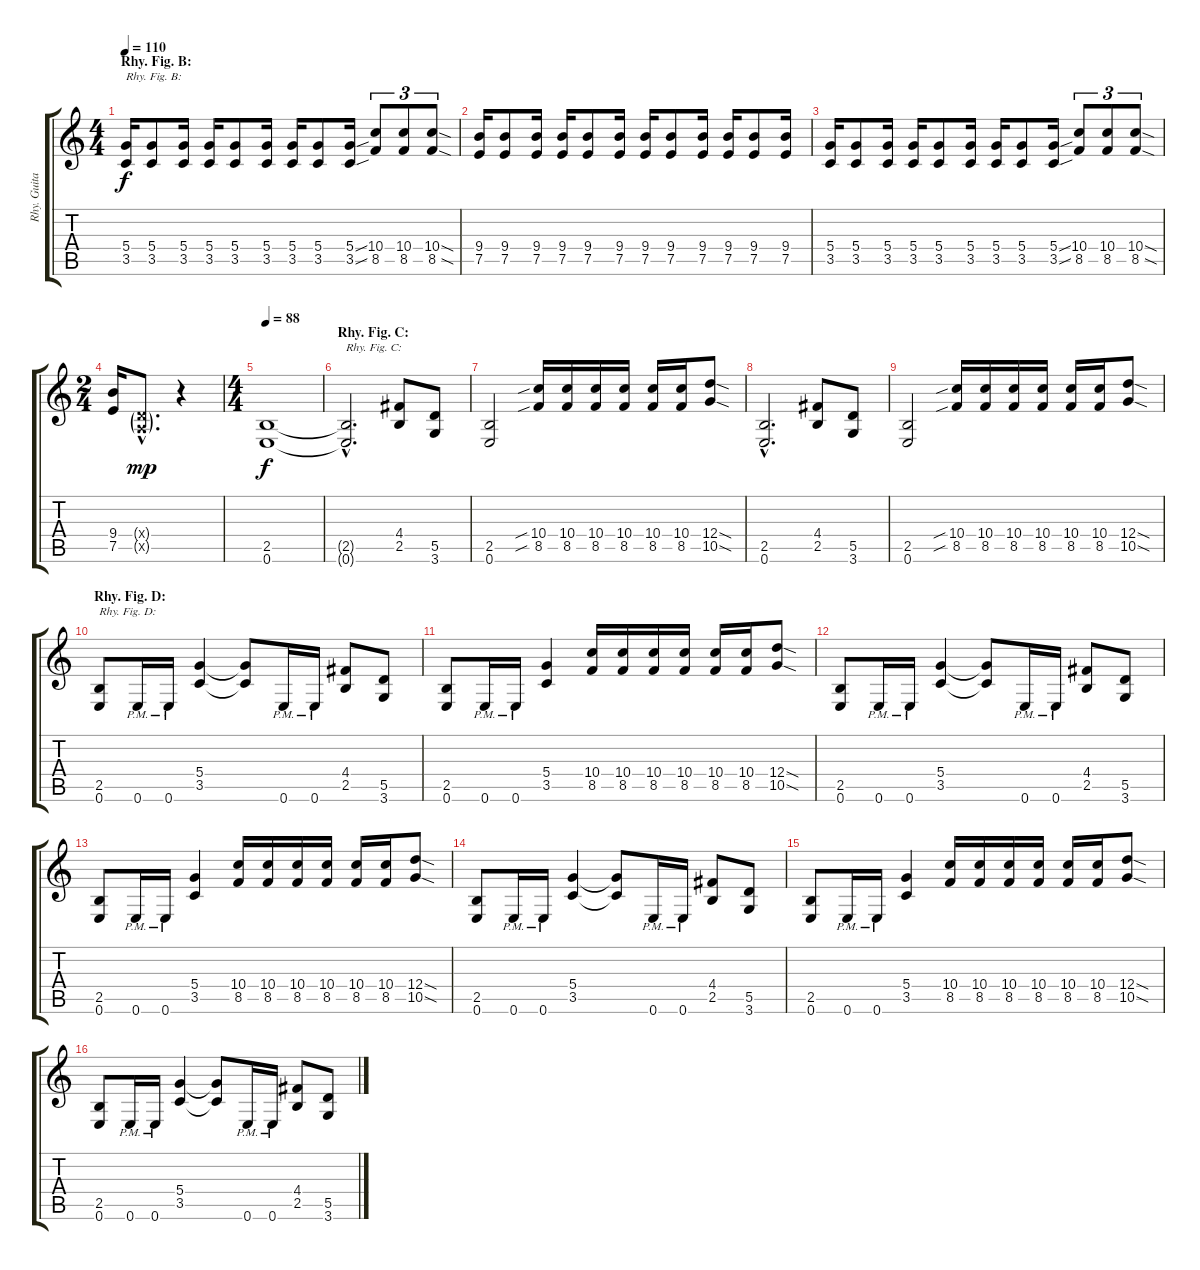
\track ("Rhy. Guitar 2" "Rhy. Guita") {instrument distortionguitar}
\staff {score tabs}
\tuning (E4 B3 G3 D3 A2 E2) {hide}
\ts (4 4)
\section ("" "Rhy. Fig. B:")
\tempo 110
\clef g2
\ks c
(5.4 3.5).16{txt "Rhy. Fig. B:" dy f} (5.4 3.5).8 (5.4 3.5).16 (5.4 3.5).16 (5.4 3.5).8 (5.4 3.5).16 (5.4 3.5).16 (5.4 3.5).8 (5.4{sou} 3.5{sou}).16 (10.4 8.5).8{tu (3 2)} (10.4 8.5).8{tu (3 2)} (10.4{sod} 8.5{sod}).8{tu (3 2)} |
(9.4 7.5).16 (9.4 7.5).8 (9.4 7.5).16 (9.4 7.5).16 (9.4 7.5).8 (9.4 7.5).16 (9.4 7.5).16 (9.4 7.5).8 (9.4 7.5).16 (9.4 7.5).16 (9.4 7.5).8 (9.4 7.5).16 |
(5.4 3.5).16 (5.4 3.5).8 (5.4 3.5).16 (5.4 3.5).16 (5.4 3.5).8 (5.4 3.5).16 (5.4 3.5).16 (5.4 3.5).8 (5.4{sou} 3.5{sou}).16 (10.4 8.5).8{tu (3 2)} (10.4 8.5).8{tu (3 2)} (10.4{sod} 8.5{sod}).8{tu (3 2)} |
\ts (2 4)
(9.4 7.5).16 (0.4{g hac x} 0.5{g hac x}).8{d dy mp} r.4 |
\ts (4 4)
\tempo 88
(2.5 0.6).1{dy f} |
\section ("" "Rhy. Fig. C:")
(2.5{hac t} 0.6{hac t}).2{d txt "Rhy. Fig. C:"} (4.4 2.5).8 (5.5 3.6).8 |
(2.5 0.6).2 (10.4{sib} 8.5{sib}).16 (10.4 8.5).16 (10.4 8.5).16 (10.4 8.5).16 (10.4 8.5).16 (10.4 8.5).16 (12.4{sod} 10.5{sod}).8 |
(2.5{hac} 0.6{hac}).2{d} (4.4 2.5).8 (5.5 3.6).8 |
(2.5 0.6).2 (10.4{sib} 8.5{sib}).16 (10.4 8.5).16 (10.4 8.5).16 (10.4 8.5).16 (10.4 8.5).16 (10.4 8.5).16 (12.4{sod} 10.5{sod}).8 |
\section ("" "Rhy. Fig. D:")
(2.5 0.6).8{txt "Rhy. Fig. D:"} 0.6{pm}.16 0.6{pm}.16 (5.4 3.5).4 (5.4{t} 3.5{t}).8 0.6{pm}.16 0.6{pm}.16 (4.4 2.5).8 (5.5 3.6).8 |
(2.5 0.6).8 0.6{pm}.16 0.6{pm}.16 (5.4 3.5).4 (10.4 8.5).16 (10.4 8.5).16 (10.4 8.5).16 (10.4 8.5).16 (10.4 8.5).16 (10.4 8.5).16 (12.4{sod} 10.5{sod}).8 |
(2.5 0.6).8 0.6{pm}.16 0.6{pm}.16 (5.4 3.5).4 (5.4{t} 3.5{t}).8 0.6{pm}.16 0.6{pm}.16 (4.4 2.5).8 (5.5 3.6).8 |
(2.5 0.6).8 0.6{pm}.16 0.6{pm}.16 (5.4 3.5).4 (10.4 8.5).16 (10.4 8.5).16 (10.4 8.5).16 (10.4 8.5).16 (10.4 8.5).16 (10.4 8.5).16 (12.4{sod} 10.5{sod}).8 |
(2.5 0.6).8 0.6{pm}.16 0.6{pm}.16 (5.4 3.5).4 (5.4{t} 3.5{t}).8 0.6{pm}.16 0.6{pm}.16 (4.4 2.5).8 (5.5 3.6).8 |
(2.5 0.6).8 0.6{pm}.16 0.6{pm}.16 (5.4 3.5).4 (10.4 8.5).16 (10.4 8.5).16 (10.4 8.5).16 (10.4 8.5).16 (10.4 8.5).16 (10.4 8.5).16 (12.4{sod} 10.5{sod}).8 |
(2.5 0.6).8 0.6{pm}.16 0.6{pm}.16 (5.4 3.5).4 (5.4{t} 3.5{t}).8 0.6{pm}.16 0.6{pm}.16 (4.4 2.5).8 (5.5 3.6).8
